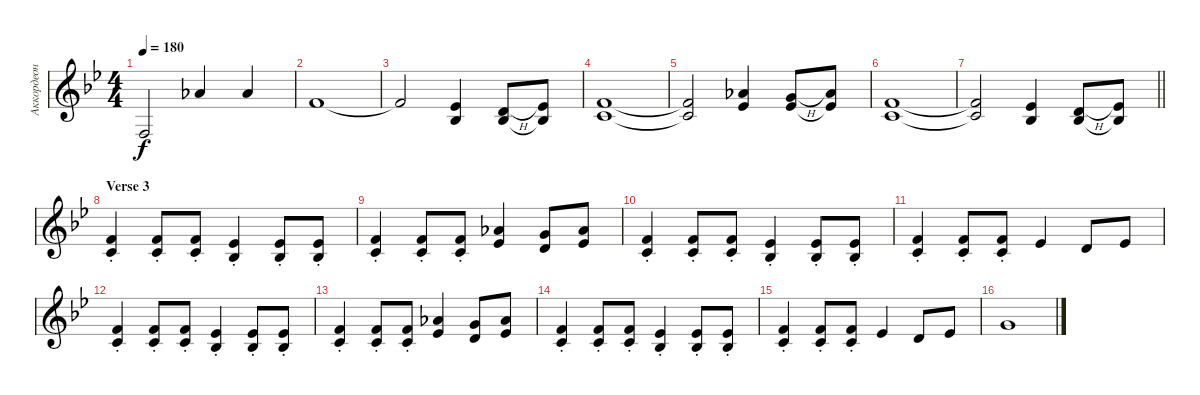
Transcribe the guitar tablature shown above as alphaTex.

\track ("Аккордеон" "Аккордеон") {instrument accordion}
\staff {score}
\tuning (E4 B3 G3 D3 A2 E2) {hide}
\ts (4 4)
\tempo 180
\clef g2
\ks gminor
3.4{t}.2{dy f} 9.2.4{volume 13} 9.2.4 |
6.2.1 |
6.2{t}.2 (4.2 3.3).4 (3.2{h} 3.3).8 (4.2 3.3{t}).8 |
(6.2 5.3).1 |
(6.2{t} 5.3{t}).2 (9.2 8.3).4 (8.2{h} 8.3).8 (9.2 8.3{t}).8 |
(6.2 5.3).1 |
\barLineRight lightlight
(6.2{t} 5.3{t}).2 (4.2 3.3).4 (3.2{h} 3.3).8 (4.2 3.3{t}).8 |
\section ("" "Verse 3")
(6.2{st} 5.3{st}).4 (6.2{st} 5.3{st}).8 (6.2{st} 5.3{st}).8 (4.2{st} 3.3{st}).4 (4.2{st} 3.3{st}).8 (4.2{st} 3.3{st}).8 |
(6.2{st} 5.3{st}).4 (6.2{st} 5.3{st}).8 (6.2{st} 5.3{st}).8 (9.2 8.3).4 (8.2 7.3).8 (9.2 8.3).8 |
(6.2{st} 5.3{st}).4 (6.2{st} 5.3{st}).8 (6.2{st} 5.3{st}).8 (4.2{st} 3.3{st}).4 (4.2{st} 3.3{st}).8 (4.2{st} 3.3{st}).8 |
(6.2{st} 5.3{st}).4 (6.2{st} 5.3{st}).8 (6.2{st} 5.3{st}).8 4.2.4 3.2.8 4.2.8 |
(6.2{st} 5.3{st}).4 (6.2{st} 5.3{st}).8 (6.2{st} 5.3{st}).8 (4.2{st} 3.3{st}).4 (4.2{st} 3.3{st}).8 (4.2{st} 3.3{st}).8 |
(6.2{st} 5.3{st}).4 (6.2{st} 5.3{st}).8 (6.2{st} 5.3{st}).8 (9.2 8.3).4 (8.2 7.3).8 (9.2 8.3).8 |
(6.2{st} 5.3{st}).4 (6.2{st} 5.3{st}).8 (6.2{st} 5.3{st}).8 (4.2{st} 3.3{st}).4 (4.2{st} 3.3{st}).8 (4.2{st} 3.3{st}).8 |
(6.2{st} 5.3{st}).4 (6.2{st} 5.3{st}).8 (6.2{st} 5.3{st}).8 4.2.4 3.2.8 4.2.8 |
3.1.1
